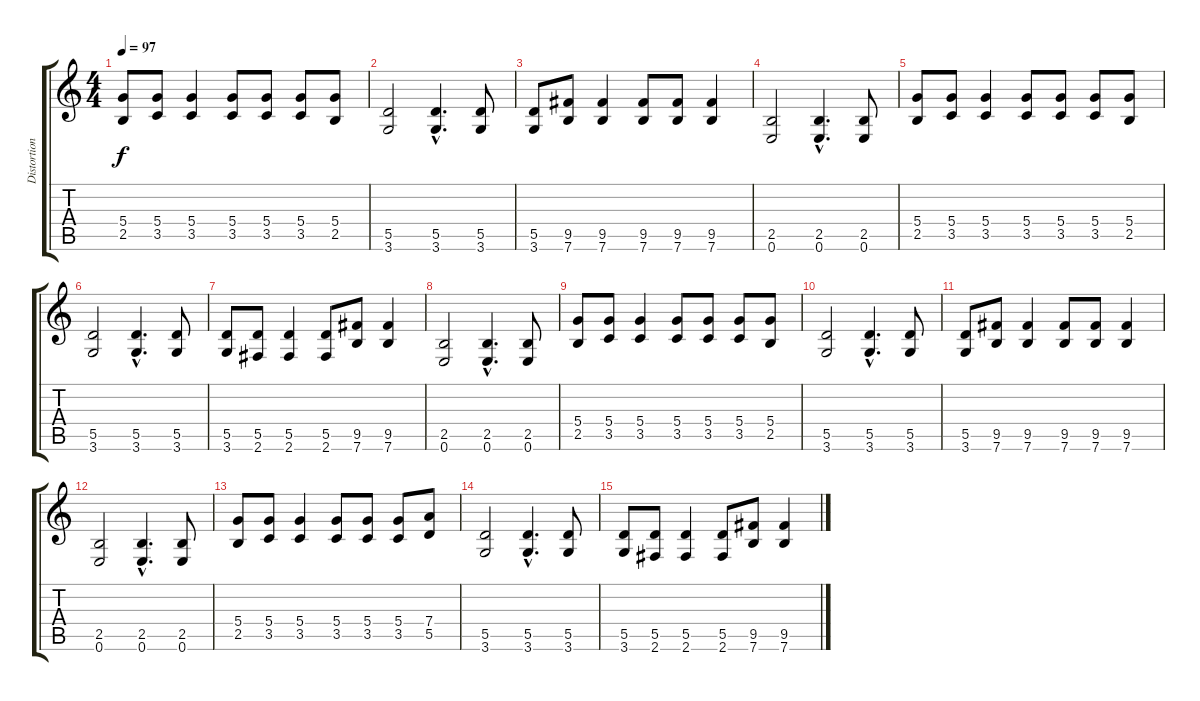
\track ("Distortion Nr.2" "Distortion") {instrument distortionguitar}
\staff {score tabs}
\tuning (E4 B3 G3 D3 A2 E2) {hide}
\ts (4 4)
\tempo 97
\clef g2
\ks c
(5.4 2.5).8{dy f} (5.4 3.5).8 (5.4 3.5).4 (5.4 3.5).8 (5.4 3.5).8 (5.4 3.5).8 (5.4 2.5).8 |
(5.5 3.6).2 (5.5{hac} 3.6{hac}).4{d} (5.5 3.6).8 |
(5.5 3.6).8 (9.5 7.6).8 (9.5 7.6).4 (9.5 7.6).8 (9.5 7.6).8 (9.5 7.6).4 |
(2.5 0.6).2 (2.5{hac} 0.6{hac}).4{d} (2.5 0.6).8 |
(5.4 2.5).8 (5.4 3.5).8 (5.4 3.5).4 (5.4 3.5).8 (5.4 3.5).8 (5.4 3.5).8 (5.4 2.5).8 |
(5.5 3.6).2 (5.5{hac} 3.6{hac}).4{d} (5.5 3.6).8 |
(5.5 3.6).8 (5.5 2.6).8 (5.5 2.6).4 (5.5 2.6).8 (9.5 7.6).8 (9.5 7.6).4 |
(2.5 0.6).2 (2.5{hac} 0.6{hac}).4{d} (2.5 0.6).8 |
(5.4 2.5).8 (5.4 3.5).8 (5.4 3.5).4 (5.4 3.5).8 (5.4 3.5).8 (5.4 3.5).8 (5.4 2.5).8 |
(5.5 3.6).2 (5.5{hac} 3.6{hac}).4{d} (5.5 3.6).8 |
(5.5 3.6).8 (9.5 7.6).8 (9.5 7.6).4 (9.5 7.6).8 (9.5 7.6).8 (9.5 7.6).4 |
(2.5 0.6).2 (2.5{hac} 0.6{hac}).4{d} (2.5 0.6).8 |
(5.4 2.5).8 (5.4 3.5).8 (5.4 3.5).4 (5.4 3.5).8 (5.4 3.5).8 (5.4 3.5).8 (7.4 5.5).8 |
(5.5 3.6).2 (5.5{hac} 3.6{hac}).4{d} (5.5 3.6).8 |
(5.5 3.6).8 (5.5 2.6).8 (5.5 2.6).4 (5.5 2.6).8 (9.5 7.6).8 (9.5 7.6).4
